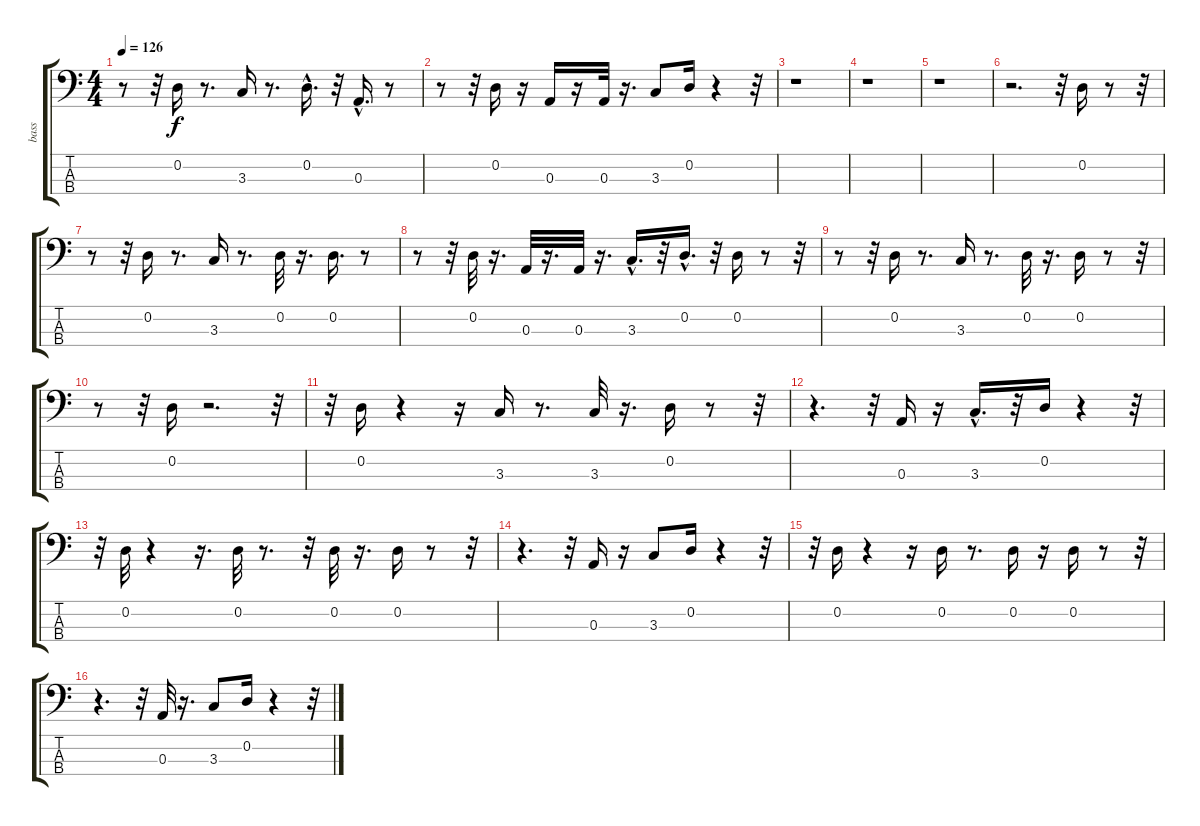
\track ("bass" "bass") {instrument electricbassfinger}
\staff {score tabs}
\tuning (G2 D2 A1 E1) {hide}
\ts (4 4)
\tempo 126
\clef f4
\ks c
r.8{dy f} r.32 0.2.16 r.8{d} 3.3.16 r.8{d} 0.2{hac}.16{d} r.32 0.3{hac}.16{d} r.8 |
r.8 r.32 0.2.16 r.16 0.3.16 r.16 0.3.32 r.16{d} 3.3.8 0.2.16 r.4 r.32 |
r.1 |
r.1 |
r.1 |
r.2{d} r.32 0.2.16 r.8 r.32 |
r.8 r.32 0.2.16 r.8{d} 3.3.16 r.8{d} 0.2.32 r.16{d} 0.2.16{d} r.8 |
r.8 r.32 0.2.32 r.16{d} 0.3.32 r.16{d} 0.3.32 r.16{d} 3.3{hac}.16{d} r.32 0.2{hac}.16{d} r.32 0.2.16 r.8 r.32 |
r.8 r.32 0.2.16 r.8{d} 3.3.16 r.8{d} 0.2.32 r.16{d} 0.2.16 r.8 r.32 |
r.8 r.32 0.2.16 r.2{d} r.32 |
r.32 0.2.16 r.4 r.16 3.3.16 r.8{d} 3.3.32 r.16{d} 0.2.16 r.8 r.32 |
r.4{d} r.32 0.3.16 r.16 3.3{hac}.16{d} r.32 0.2.16 r.4 r.32 |
r.32 0.2.32 r.4 r.16{d} 0.2.32 r.8{d} r.32 0.2.32 r.16{d} 0.2.16 r.8 r.32 |
r.4{d} r.32 0.3.16 r.16 3.3.8 0.2.16 r.4 r.32 |
r.32 0.2.16 r.4 r.16 0.2.16 r.8{d} 0.2.16 r.16 0.2.16 r.8 r.32 |
r.4{d} r.32 0.3.32 r.16{d} 3.3.8 0.2.16 r.4 r.32
